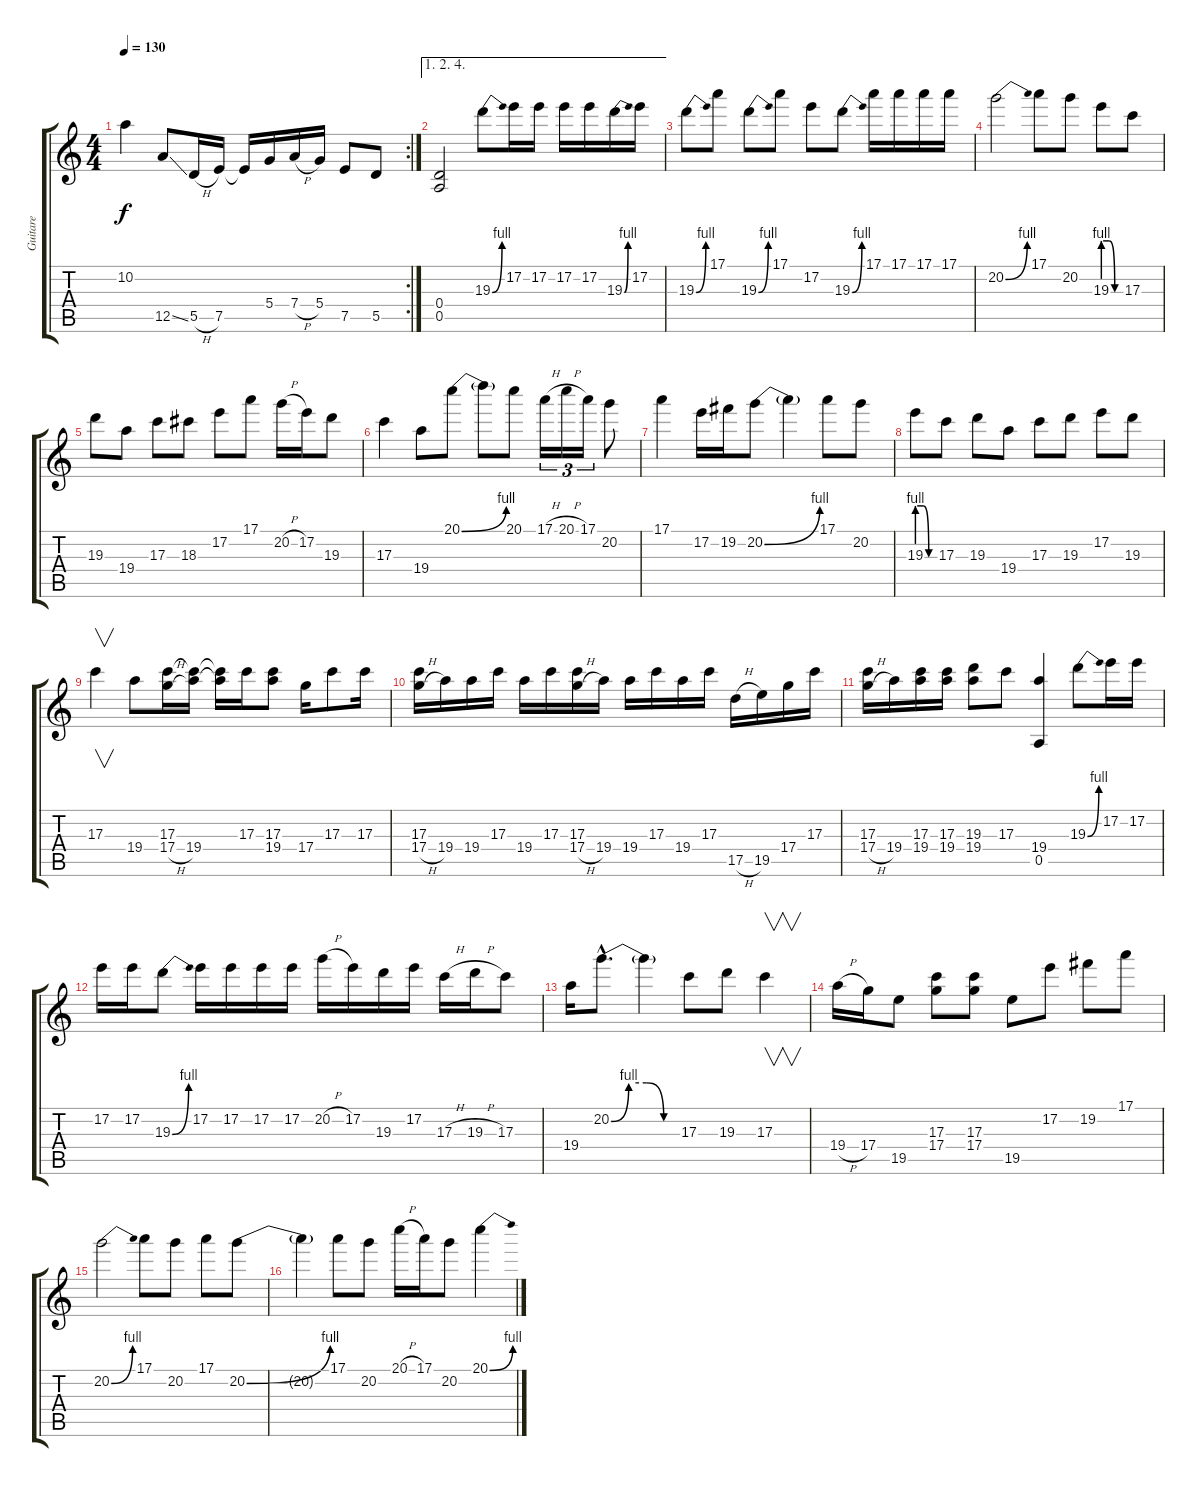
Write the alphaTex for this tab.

\track ("Guitare" "Guitare") {instrument distortionguitar}
\staff {score tabs}
\tuning (E4 B3 G3 D3 A2 E2) {hide}
\rc 2
\ts (4 4)
\tempo 130
\clef g2
\ks c
10.2.4{dy f} 12.5{ss}.8 5.5{h}.16 7.5.16 7.5{t}.16 5.4.16 7.4{h}.16 5.4.16 7.5.8 5.5.8 |
\ae (1 2 4)
(0.4 0.5).2 19.3{be (bend 0 0 60 4)}.8 17.2.16 17.2.16 17.2.16 17.2.16 19.3{be (bend 0 0 60 4)}.16 17.2.16 |
19.3{be (bend 0 0 60 4)}.8 17.1.8 19.3{be (bend 0 0 60 4)}.8 17.1.8 17.2.8 19.3{be (bend 0 0 60 4)}.8 17.1.16 17.1.16 17.1.16 17.1.16 |
20.2{be (bend 0 0 60 4)}.2 17.1.8 20.2.8 19.3{be (custom 0 4 20 4 40 0 60 0)}.8 17.3.8 |
19.3.8 19.4.8 17.3.8 18.3.8 17.2.8 17.1.8 20.2{h}.16 17.2.16 19.3.8 |
17.3.4 19.4.8 20.1{be (bend 0 0 60 4)}.8 20.1{t}.8 20.1.8 17.1{h}.16{tu (3 2)} 20.1{h}.16{tu (3 2)} 17.1.16{tu (3 2)} 20.2.8 |
17.1.4 17.2.16 19.2.16 20.2{be (bend 0 0 60 4)}.8 20.2{t}.4 17.1.8 20.2.8 |
19.3{be (custom 0 4 20 4 40 0 60 0)}.8 17.3.8 19.3.8 19.4.8 17.3.8 19.3.8 17.2.8 19.3.8 |
17.3.4{v} 19.4.8 (17.3 17.4{h}).16 (17.3{t} 19.4).16 (17.3{t} 19.4{t}).16 17.3.16 (17.3 19.4).8 17.4.16 17.3.8 17.3.16 |
(17.3 17.4{h}).16 19.4.16 19.4.16 17.3.16 19.4.16 17.3.16 (17.3 17.4{h}).16 19.4.16 19.4.16 17.3.16 19.4.16 17.3.16 17.5{h}.16 19.5.16 17.4.16 17.3.16 |
(17.3 17.4{h}).16 19.4.16 (17.3 19.4).16 (17.3 19.4).16 (19.3 19.4).8 17.3.8 (19.4 0.5).4 19.3{be (bend 0 0 60 4)}.8 17.2.16 17.2.16 |
17.2.16 17.2.16 19.3{be (bend 0 0 60 4)}.8 17.2.16 17.2.16 17.2.16 17.2.16 20.2{h}.16 17.2.16 19.3.16 17.2.16 17.3{h}.16 19.3{h}.16 17.3.8 |
19.4.16 20.2{be (custom 0 0 15 4 30 4 45 0 60 0) hac}.8{d} 20.2{t}.4 17.3.8 19.3.8 17.3.4{v} |
19.4{h}.16 17.4.16 19.5.8 (17.3 17.4).8 (17.3 17.4).8 19.5.8 17.2.8 19.2.8 17.1.8 |
20.2{be (bend 0 0 60 4)}.2 17.1.8 20.2.8 17.1.8 20.2{be (bend 0 0 60 4)}.8 |
20.2{t}.4 17.1.8 20.2.8 20.1{h}.16 17.1.16 20.2.8 20.1{be (bend 0 0 60 4)}.4
